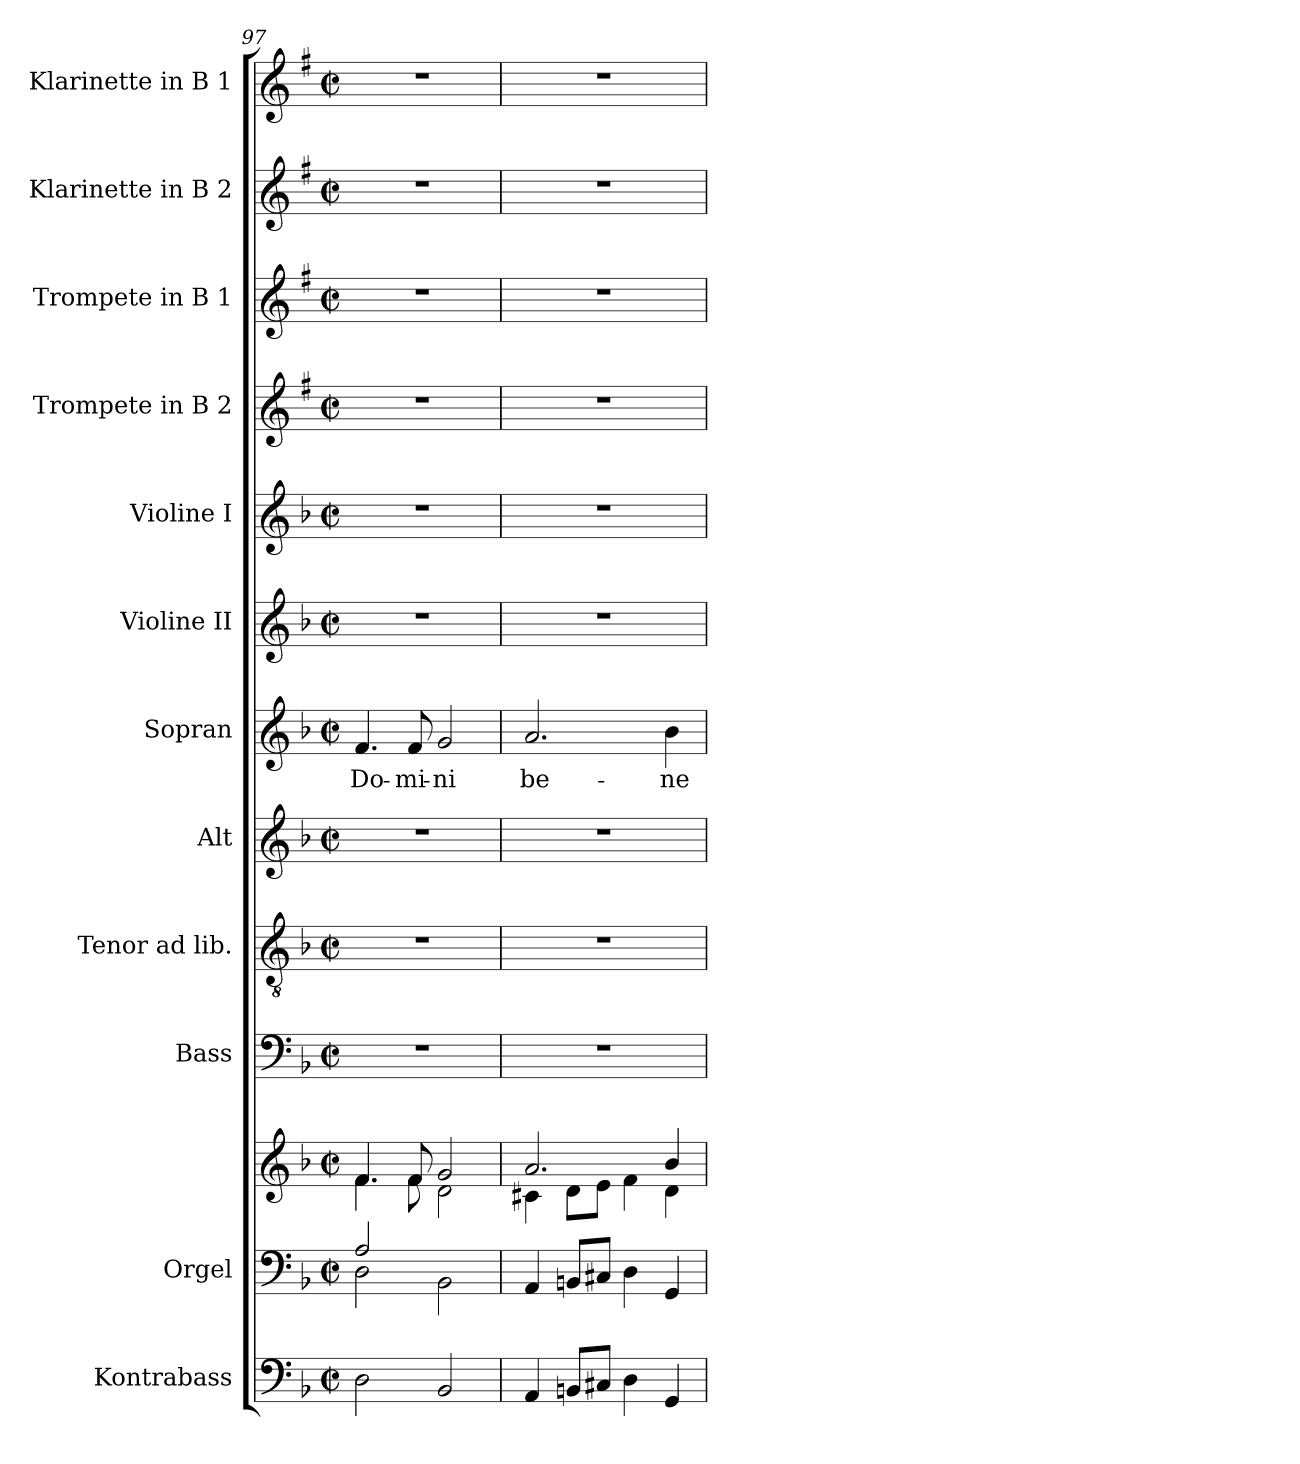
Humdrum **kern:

**kern	**kern	**kern	**kern	**kern	**kern	**kern	**text	**kern	**kern	**kern	**kern	**kern	**kern
*part12	*part11	*part11	*part10	*part9	*part8	*part7	*part7	*part6	*part5	*part4	*part3	*part2	*part1
*staff13	*staff12	*staff11	*staff10	*staff9	*staff8	*staff7	*staff7	*staff6	*staff5	*staff4	*staff3	*staff2	*staff1
*I"Kontrabass	*I"Orgel	*	*I"Bass	*I"Tenor ad lib.	*I"Alt	*I"Sopran	*	*I"Violine II	*I"Violine I	*I"Trompete in B 2	*I"Trompete in B 1	*I"Klarinette in B 2	*I"Klarinette in B 1
*I'Kb.	*I'Org.	*	*I'B	*I'T	*I'A	*I'S	*	*I'Vl. II	*I'Vl. I	*	*	*	*
*clefF4	*clefF4	*clefG2	*clefF4	*clefGv2	*clefG2	*clefG2	*	*clefG2	*clefG2	*clefG2	*clefG2	*clefG2	*clefG2
*ITrd7c12	*	*	*	*	*	*	*	*	*	*ITrd1c2	*ITrd1c2	*ITrd1c2	*ITrd1c2
*k[b-]	*k[b-]	*k[b-]	*k[b-]	*k[b-]	*k[b-]	*k[b-]	*	*k[b-]	*k[b-]	*k[b-]	*k[b-]	*k[b-]	*k[b-]
*F:	*F:	*F:	*F:	*F:	*F:	*F:	*	*F:	*F:	*F:	*F:	*F:	*F:
*M2/2	*M2/2	*M2/2	*M2/2	*M2/2	*M2/2	*M2/2	*	*M2/2	*M2/2	*M2/2	*M2/2	*M2/2	*M2/2
*met(c|)	*met(c|)	*met(c|)	*met(c|)	*met(c|)	*met(c|)	*met(c|)	*	*met(c|)	*met(c|)	*met(c|)	*met(c|)	*met(c|)	*met(c|)
=97	=97	=97	=97	=97	=97	=97	=97	=97	=97	=97	=97	=97	=97
*	*^	*^	*	*	*	*	*	*	*	*	*	*	*
!	!	!	!	!	!	!	!	!	!LO:LY:b	!	!	!	!	!	!
2DD\	2A/	2D\	4.f/	4.f\	1r	1r	1r	4.f/	Do-	1r	1r	1r	1r	1r	1r
!	!	!	!	!	!	!	!	!	!LO:LY:b	!	!	!	!	!	!
.	.	.	8f/	8f\	.	.	.	8f/	-mi-	.	.	.	.	.	.
!	!	!	!	!	!	!	!	!	!LO:LY:b	!	!	!	!	!	!
2BBB-/	2ryy	2BB-\	2g/	2d\	.	.	.	2g/	-ni	.	.	.	.	.	.
=98	=98	=98	=98	=98	=98	=98	=98	=98	=98	=98	=98	=98	=98	=98	=98
!	!	!	!	!	!	!	!	!	!LO:LY:b	!	!	!	!	!	!
*	*v	*v	*	*	*	*	*	*	*	*	*	*	*	*	*
4AAA/	4AA/	2.a/	4c#X\	1r	1r	1r	2.a/	be-	1r	1r	1r	1r	1r	1r
8BBBn/L	8BBn/L	.	8d\L	.	.	.	.	.	.	.	.	.	.	.
8CC#X/J	8C#X/J	.	8e\J	.	.	.	.	.	.	.	.	.	.	.
4DD\	4D\	.	4f\	.	.	.	.	.	.	.	.	.	.	.
!	!	!	!	!	!	!	!	!LO:LY:b	!	!	!	!	!	!
4GGG/	4GG/	4b-/	4d\	.	.	.	4b-\	-ne-	.	.	.	.	.	.
*	*	*v	*v	*	*	*	*	*	*	*	*	*	*	*
=	=	=	=	=	=	=	=	=	=	=	=	=	=
*-	*-	*-	*-	*-	*-	*-	*-	*-	*-	*-	*-	*-	*-
